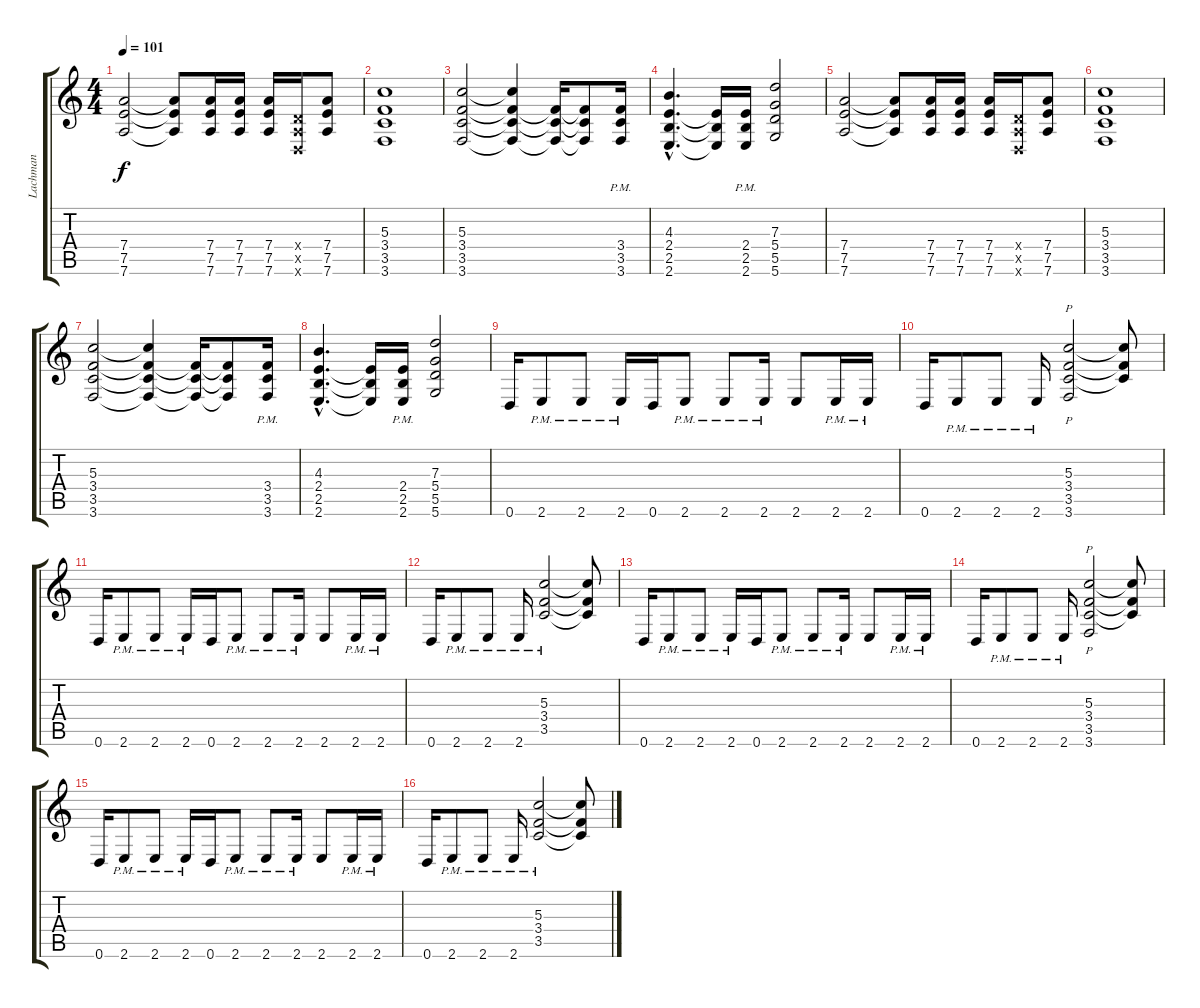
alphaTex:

\track ("Lachman" "Lachman") {instrument distortionguitar}
\staff {score tabs}
\tuning (E4 B3 G3 D3 A2 D2) {hide}
\ts (4 4)
\tempo 101
\clef g2
\ks c
(7.4 7.5 7.6).2{dy f} (7.4{t} 7.5{t} 7.6{t}).8 (7.4 7.5 7.6).16 (7.4 7.5 7.6).16 (7.4 7.5 7.6).16 (0.4{x} 0.5{x} 0.6{x}).16 (7.4 7.5 7.6).8 |
(5.3 3.4 3.5 3.6).1 |
(5.3 3.4 3.5 3.6).2 (5.3{t} 3.4{t} 3.5{t} 3.6{t}).4 (3.4{t} 3.5{t} 3.6{t}).16 (3.4{t} 3.5{t} 3.6{t}).8 (3.4{pm} 3.5{pm} 3.6{pm}).16 |
(4.3{hac} 2.4{hac} 2.5{hac} 2.6{hac}).4{d} (2.4{t} 2.5{t} 2.6{t}).16 (2.4{pm} 2.5{pm} 2.6{pm}).16 (7.3 5.4 5.5 5.6).2 |
(7.4 7.5 7.6).2 (7.4{t} 7.5{t} 7.6{t}).8 (7.4 7.5 7.6).16 (7.4 7.5 7.6).16 (7.4 7.5 7.6).16 (0.4{x} 0.5{x} 0.6{x}).16 (7.4 7.5 7.6).8 |
(5.3 3.4 3.5 3.6).1 |
(5.3 3.4 3.5 3.6).2 (5.3{t} 3.4{t} 3.5{t} 3.6{t}).4 (3.4{t} 3.5{t} 3.6{t}).16 (3.4{t} 3.5{t} 3.6{t}).8 (3.4{pm} 3.5{pm} 3.6{pm}).16 |
(4.3{hac} 2.4{hac} 2.5{hac} 2.6{hac}).4{d} (2.4{t} 2.5{t} 2.6{t}).16 (2.4{pm} 2.5{pm} 2.6{pm}).16 (7.3 5.4 5.5 5.6).2 |
0.6.16 2.6{pm}.8 2.6{pm}.8 2.6{pm}.16 0.6.16 2.6{pm}.8 2.6{pm}.8 2.6{pm}.16 2.6.8 2.6{pm}.16 2.6{pm}.16 |
0.6.16 2.6{pm}.8 2.6{pm}.8 2.6{pm}.16 (5.3 3.4 3.5 3.6).2{p} (5.3{t} 3.4{t} 3.5{t}).8 |
0.6.16 2.6{pm}.8 2.6{pm}.8 2.6{pm}.16 0.6.16 2.6{pm}.8 2.6{pm}.8 2.6{pm}.16 2.6.8 2.6{pm}.16 2.6{pm}.16 |
0.6.16 2.6{pm}.8 2.6{pm}.8 2.6{pm}.16 (5.3 3.4 3.5{pm}).2 (5.3{t} 3.4{t} 3.5{t}).8 |
0.6.16 2.6{pm}.8 2.6{pm}.8 2.6{pm}.16 0.6.16 2.6{pm}.8 2.6{pm}.8 2.6{pm}.16 2.6.8 2.6{pm}.16 2.6{pm}.16 |
0.6.16 2.6{pm}.8 2.6{pm}.8 2.6{pm}.16 (5.3 3.4 3.5 3.6).2{p} (5.3{t} 3.4{t} 3.5{t}).8 |
0.6.16 2.6{pm}.8 2.6{pm}.8 2.6{pm}.16 0.6.16 2.6{pm}.8 2.6{pm}.8 2.6{pm}.16 2.6.8 2.6{pm}.16 2.6{pm}.16 |
0.6.16 2.6{pm}.8 2.6{pm}.8 2.6{pm}.16 (5.3 3.4 3.5{pm}).2 (5.3{t} 3.4{t} 3.5{t}).8
